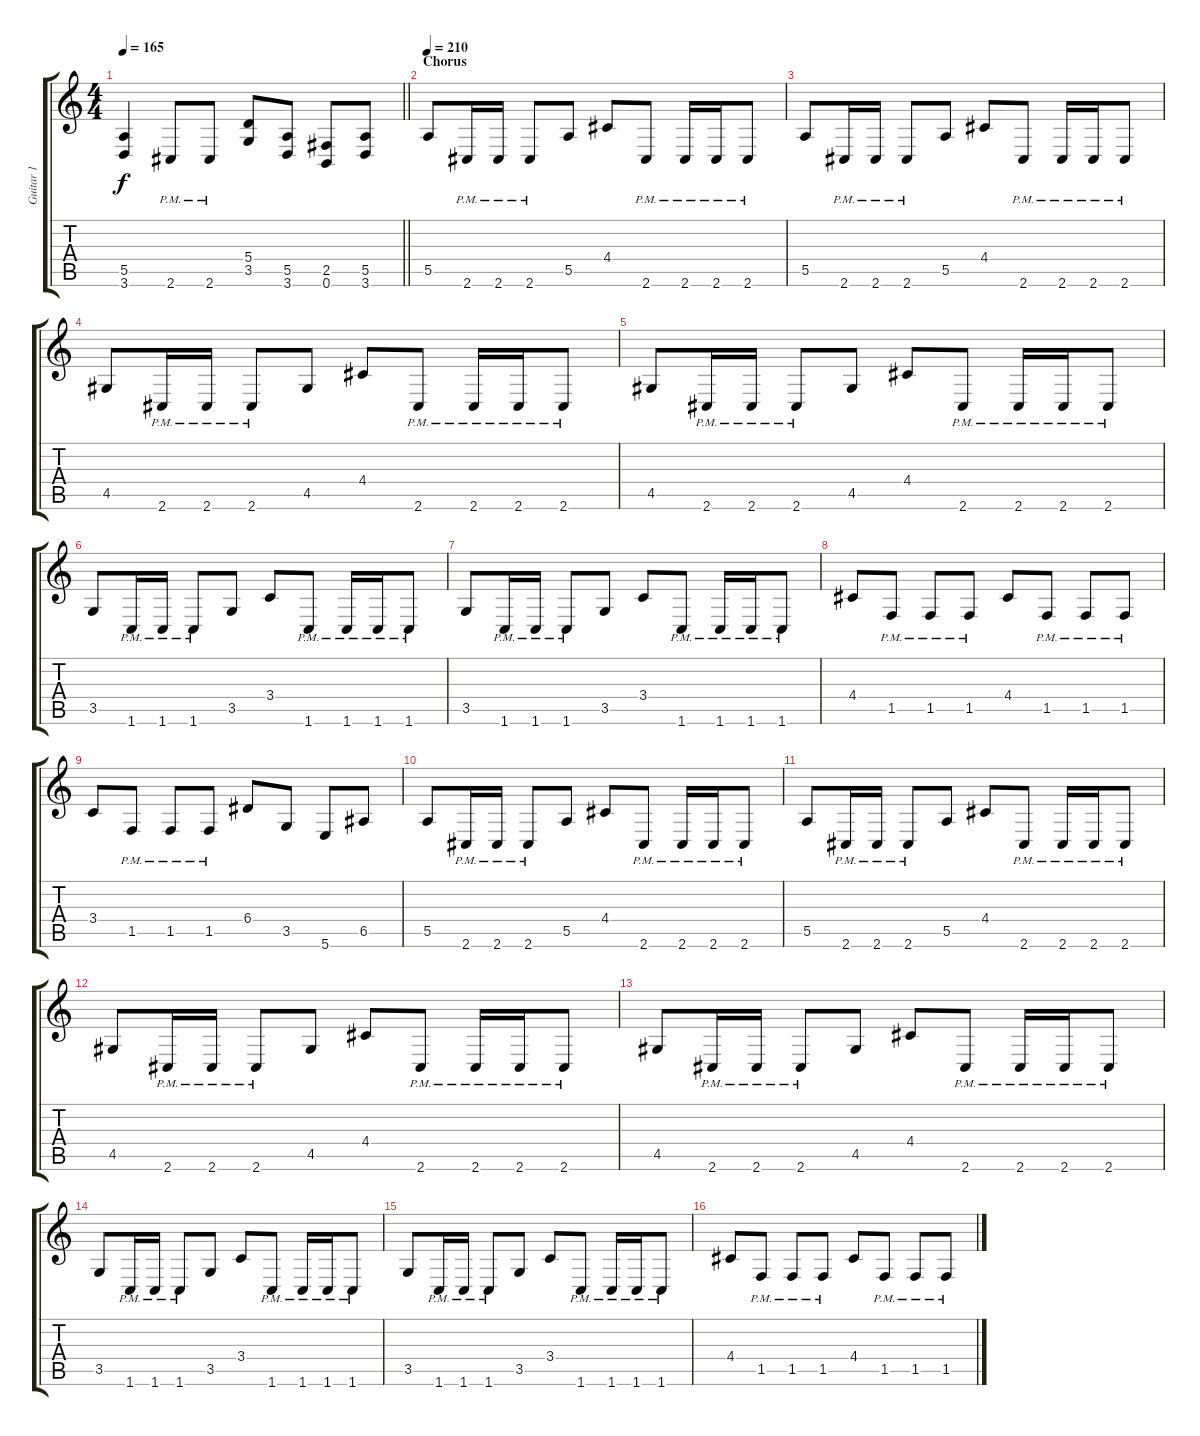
\track ("Guitar 1" "Guitar 1") {instrument distortionguitar}
\staff {score tabs}
\tuning (B3 Gb3 D3 A2 E2 B1) {hide}
\ts (4 4)
\tempo 165
\clef g2
\barLineRight lightlight
\ks c
(5.5 3.6).4{dy f} 2.6{pm}.8 2.6{pm}.8 (5.4 3.5).8 (5.5 3.6).8 (2.5 0.6).8 (5.5 3.6).8 |
\section ("" "Chorus")
\tempo 210
5.5.8 2.6{pm}.16 2.6{pm}.16 2.6{pm}.8 5.5.8 4.4.8 2.6{pm}.8 2.6{pm}.16 2.6{pm}.16 2.6{pm}.8 |
5.5.8 2.6{pm}.16 2.6{pm}.16 2.6{pm}.8 5.5.8 4.4.8 2.6{pm}.8 2.6{pm}.16 2.6{pm}.16 2.6{pm}.8 |
4.5.8 2.6{pm}.16 2.6{pm}.16 2.6{pm}.8 4.5.8 4.4.8 2.6{pm}.8 2.6{pm}.16 2.6{pm}.16 2.6{pm}.8 |
4.5.8 2.6{pm}.16 2.6{pm}.16 2.6{pm}.8 4.5.8 4.4.8 2.6{pm}.8 2.6{pm}.16 2.6{pm}.16 2.6{pm}.8 |
3.5.8 1.6{pm}.16 1.6{pm}.16 1.6{pm}.8 3.5.8 3.4.8 1.6{pm}.8 1.6{pm}.16 1.6{pm}.16 1.6{pm}.8 |
3.5.8 1.6{pm}.16 1.6{pm}.16 1.6{pm}.8 3.5.8 3.4.8 1.6{pm}.8 1.6{pm}.16 1.6{pm}.16 1.6{pm}.8 |
4.4.8 1.5{pm}.8 1.5{pm}.8 1.5{pm}.8 4.4.8 1.5{pm}.8 1.5{pm}.8 1.5{pm}.8 |
3.4.8 1.5{pm}.8 1.5{pm}.8 1.5{pm}.8 6.4.8 3.5.8 5.6.8 6.5.8 |
5.5.8 2.6{pm}.16 2.6{pm}.16 2.6{pm}.8 5.5.8 4.4.8 2.6{pm}.8 2.6{pm}.16 2.6{pm}.16 2.6{pm}.8 |
5.5.8 2.6{pm}.16 2.6{pm}.16 2.6{pm}.8 5.5.8 4.4.8 2.6{pm}.8 2.6{pm}.16 2.6{pm}.16 2.6{pm}.8 |
4.5.8 2.6{pm}.16 2.6{pm}.16 2.6{pm}.8 4.5.8 4.4.8 2.6{pm}.8 2.6{pm}.16 2.6{pm}.16 2.6{pm}.8 |
4.5.8 2.6{pm}.16 2.6{pm}.16 2.6{pm}.8 4.5.8 4.4.8 2.6{pm}.8 2.6{pm}.16 2.6{pm}.16 2.6{pm}.8 |
3.5.8 1.6{pm}.16 1.6{pm}.16 1.6{pm}.8 3.5.8 3.4.8 1.6{pm}.8 1.6{pm}.16 1.6{pm}.16 1.6{pm}.8 |
3.5.8 1.6{pm}.16 1.6{pm}.16 1.6{pm}.8 3.5.8 3.4.8 1.6{pm}.8 1.6{pm}.16 1.6{pm}.16 1.6{pm}.8 |
4.4.8 1.5{pm}.8 1.5{pm}.8 1.5{pm}.8 4.4.8 1.5{pm}.8 1.5{pm}.8 1.5{pm}.8
